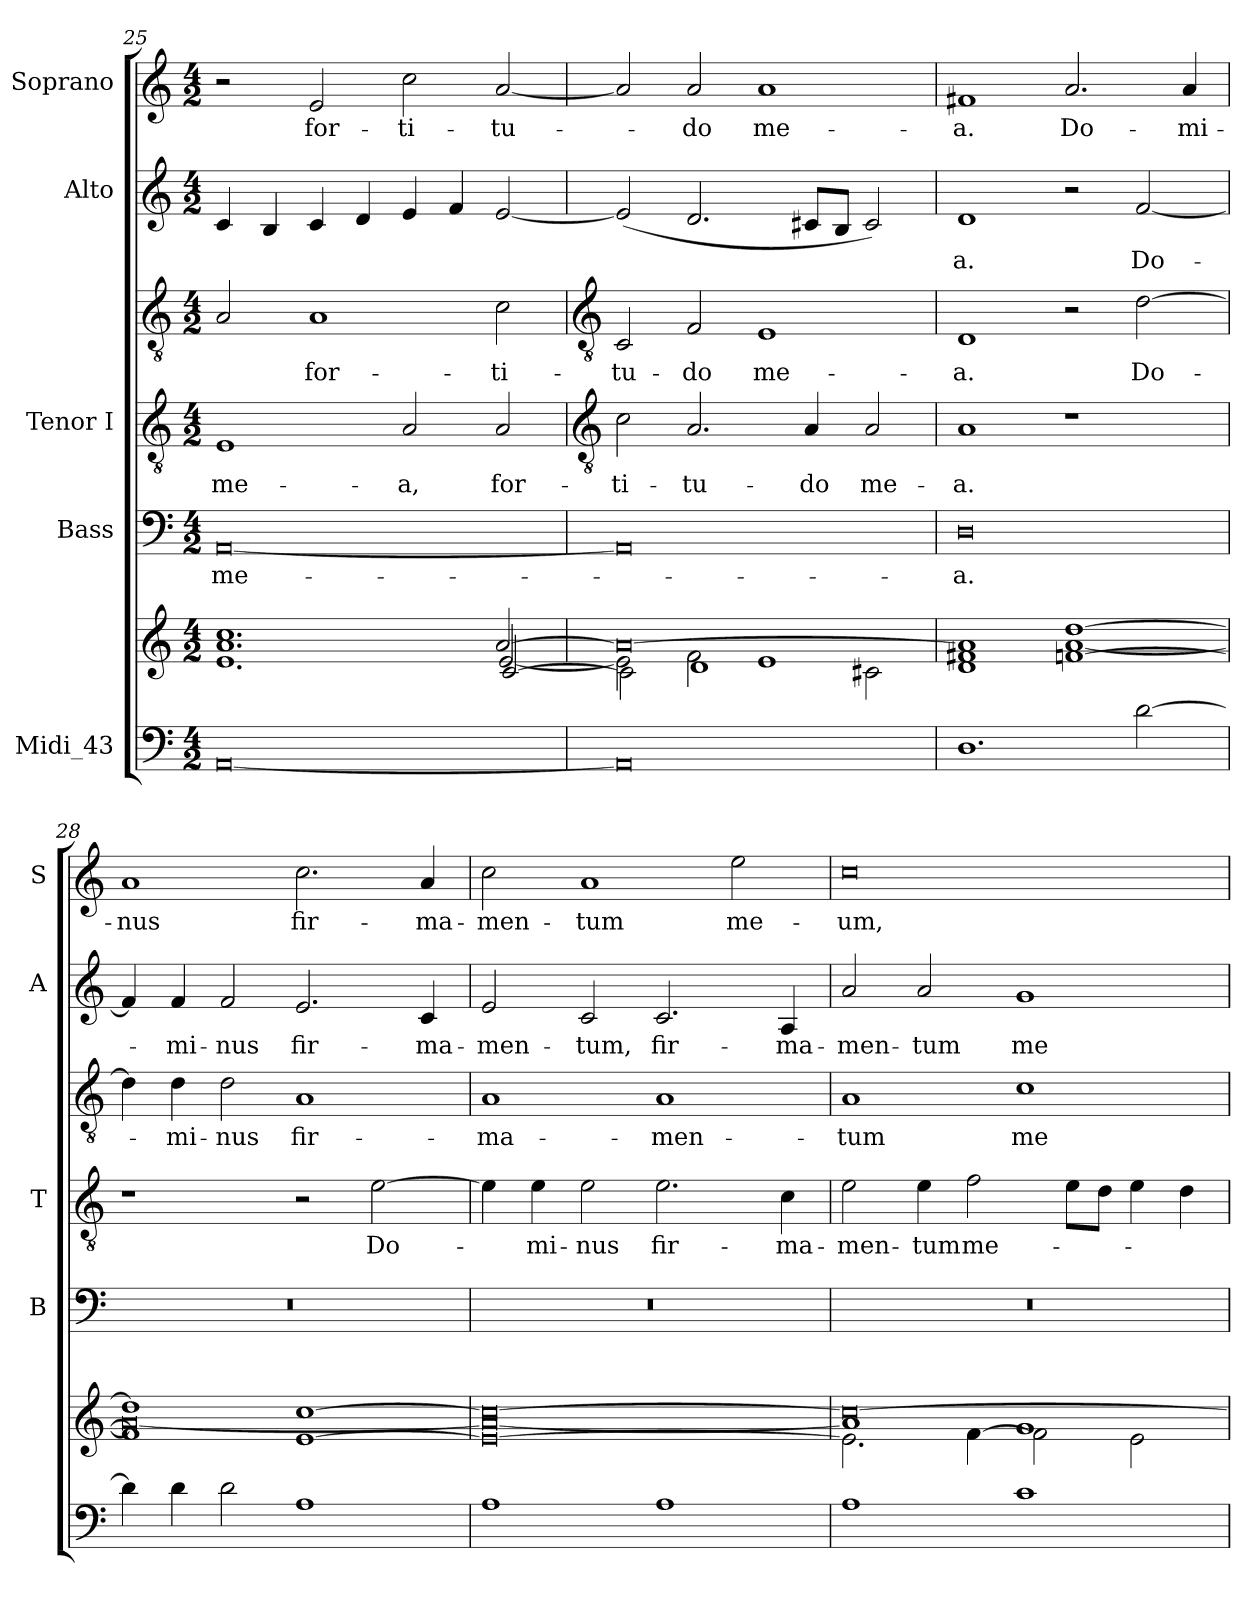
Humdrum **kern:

**kern	**kern	**kern	**text	**kern	**text	**kern	**text	**kern	**text	**kern	**text
*part5	*part5	*part4	*part4	*part3	*part3	*part3	*part3	*part2	*part2	*part1	*part1
*staff7	*staff6	*staff5	*staff5	*staff4	*staff4	*staff3	*staff3	*staff2	*staff2	*staff1	*staff1
*I"Midi_43	*	*I"Bass	*	*I"Tenor I	*	*	*	*I"Alto	*	*I"Soprano	*
*	*	*I'B	*	*I'T	*	*	*	*I'A	*	*I'S	*
*clefF4	*clefG2	*clefF4	*	*clefGv2	*	*clefGv2	*	*clefG2	*	*clefG2	*
*k[]	*k[]	*k[]	*	*k[]	*	*k[]	*	*k[]	*	*k[]	*
*C:	*C:	*C:	*	*C:	*	*C:	*	*C:	*	*C:	*
*M4/2	*M4/2	*M4/2	*	*M4/2	*	*M4/2	*	*M4/2	*	*M4/2	*
=25	=25	=25	=25	=25	=25	=25	=25	=25	=25	=25	=25
*	*^	*	*	*	*	*	*	*	*	*	*
*	*	*^	*	*	*	*	*	*	*	*	*	*
!	!	!	!	!	!LO:LY:b	!	!LO:LY:b	!	!	!	!	!	!
[0AA	1.cc/	1.a\	1.e\	[0AA	me-	1E	-me-	2A	.	4c	.	2r	.
.	.	.	.	.	.	.	.	.	.	4B	.	.	.
!	!	!	!	!	!	!	!	!	!LO:LY:b	!	!	!	!LO:LY:b
.	.	.	.	.	.	.	.	1A	for-	4c	.	2e	for-
.	.	.	.	.	.	.	.	.	.	4d	.	.	.
!	!	!	!	!	!	!	!LO:LY:b	!	!	!	!	!	!LO:LY:b
.	.	.	.	.	.	2A	-a,	.	.	4e	.	2cc	-ti-
.	.	.	.	.	.	.	.	.	.	4f	.	.	.
!	!	!	!	!	!	!	!LO:LY:b	!	!LO:LY:b	!	!	!	!LO:LY:b
.	[2a/	[2e/	[2c/	.	.	2A	for-	2c	-ti-	[2e	.	[2a	-tu-
!!LO:LB:g=z
=26	=26	=26	=26	=26	=26	=26	=26	=26	=26	=26	=26	=26	=26
*	*	*	*	*	*	*clefGv2	*	*clefGv2	*	*	*	*	*
!	!	!	!	!	!	!	!LO:LY:b	!	!LO:LY:b	!	!	!	!
0AA]	0a/_	2e\]	2c\]	0AA]	.	2c	-ti-	2C	-tu-	(<2e]	.	2a]	.
!	!	!	!	!	!	!	!LO:LY:b	!	!LO:LY:b	!	!	!	!LO:LY:b
.	.	2f\	1d\	.	.	2.A	-tu-	2F	-do	2.d	.	2a	-do
!	!	!	!	!	!	!	!	!	!LO:LY:b	!	!	!	!LO:LY:b
.	.	1e\	.	.	.	.	.	1E	me-	.	.	1a	me-
!	!	!	!	!	!	!	!LO:LY:b	!	!	!	!	!	!
.	.	.	.	.	.	4A	-do	.	.	8c#XL	.	.	.
.	.	.	.	.	.	.	.	.	.	8BJ	.	.	.
!	!	!	!	!	!	!	!LO:LY:b	!	!	!	!	!	!
.	.	.	2c#X\	.	.	2A	me-	.	.	2c#)	.	.	.
=27	=27	=27	=27	=27	=27	=27	=27	=27	=27	=27	=27	=27	=27
!	!	!	!	!	!LO:LY:b	!	!LO:LY:b	!	!LO:LY:b	!	!LO:LY:b	!	!LO:LY:b
1.D	1a/]	1f#X\	1d\	0D	a.	1A	a.	1D	-a.	1d	a.	1f#X	-a.
!	!	!	!	!	!	!	!	!	!	!	!	!	!LO:LY:b
.	[1dd/	[1a\	[1fn\	.	.	1r	.	2r	.	2r	.	2.a	Do-
!	!	!	!	!	!	!	!	!	!LO:LY:b	!	!LO:LY:b	!	!
[2d	.	.	.	.	.	.	.	[2d	Do-	[2f	Do-	.	.
!	!	!	!	!	!	!	!	!	!	!	!	!	!LO:LY:b
.	.	.	.	.	.	.	.	.	.	.	.	4a	-mi-
=28	=28	=28	=28	=28	=28	=28	=28	=28	=28	=28	=28	=28	=28
!	!	!	!	!	!	!	!	!	!	!	!	!	!LO:LY:b
4d]	1dd/]	0a\_	1f\]	0r	.	1r	.	4d]	.	4f]	.	1a	-nus
!	!	!	!	!	!	!	!	!	!LO:LY:b	!	!LO:LY:b	!	!
4d	.	.	.	.	.	.	.	4d	mi-	4f	mi-	.	.
!	!	!	!	!	!	!	!	!	!LO:LY:b	!	!LO:LY:b	!	!
2d	.	.	.	.	.	.	.	2d	-nus	2f	-nus	.	.
!	!	!	!	!	!	!	!	!	!LO:LY:b	!	!LO:LY:b	!	!LO:LY:b
1A	[1cc/	.	[1e\	.	.	2r	.	1A	fir-	2.e	fir-	2.cc	fir-
!	!	!	!	!	!	!	!LO:LY:b	!	!	!	!	!	!
.	.	.	.	.	.	[2e	-Do-	.	.	.	.	.	.
!	!	!	!	!	!	!	!	!	!	!	!LO:LY:b	!	!LO:LY:b
.	.	.	.	.	.	.	.	.	.	4c	-ma-	4a	-ma-
=29	=29	=29	=29	=29	=29	=29	=29	=29	=29	=29	=29	=29	=29
!	!	!	!	!	!	!	!	!	!LO:LY:b	!	!LO:LY:b	!	!LO:LY:b
1A	0cc/_	0a\_	0e\_	0r	.	4e]	.	1A	ma-	2e	-men-	2cc	-men-
!	!	!	!	!	!	!	!LO:LY:b	!	!	!	!	!	!
.	.	.	.	.	.	4e	-mi-	.	.	.	.	.	.
!	!	!	!	!	!	!	!LO:LY:b	!	!	!	!LO:LY:b	!	!LO:LY:b
.	.	.	.	.	.	2e	-nus	.	.	2c	-tum,	1a	-tum
!	!	!	!	!	!	!	!LO:LY:b	!	!LO:LY:b	!	!LO:LY:b	!	!
1A	.	.	.	.	.	2.e	fir-	1A	-men-	2.c	fir-	.	.
!	!	!	!	!	!	!	!	!	!	!	!	!	!LO:LY:b
.	.	.	.	.	.	.	.	.	.	.	.	2ee	me-
!	!	!	!	!	!	!	!LO:LY:b	!	!	!	!LO:LY:b	!	!
.	.	.	.	.	.	4c	-ma-	.	.	4A	-ma-	.	.
=30	=30	=30	=30	=30	=30	=30	=30	=30	=30	=30	=30	=30	=30
!	!	!	!	!	!	!	!LO:LY:b	!	!LO:LY:b	!	!LO:LY:b	!	!LO:LY:b
1A	0cc/_	1a\]	2.e\]	0r	.	2e	-men-	1A	-tum	2a	-men-	0cc	-um,
!	!	!	!	!	!	!	!LO:LY:b	!	!	!	!LO:LY:b	!	!
.	.	.	.	.	.	4e	-tum	.	.	2a	-tum	.	.
!	!	!	!	!	!	!	!LO:LY:b	!	!	!	!	!	!
.	.	.	[4f\	.	.	2f	me-	.	.	.	.	.	.
!	!	!	!	!	!	!	!	!	!LO:LY:b	!	!LO:LY:b	!	!
1c	.	1g\	2f\]	.	.	.	.	1c	me-	1g	me-	.	.
.	.	.	.	.	.	8eL	.	.	.	.	.	.	.
.	.	.	.	.	.	8dJ	.	.	.	.	.	.	.
.	.	.	2e\	.	.	4e	.	.	.	.	.	.	.
.	.	.	.	.	.	4d	.	.	.	.	.	.	.
*	*v	*v	*v	*	*	*	*	*	*	*	*	*	*
=	=	=	=	=	=	=	=	=	=	=	=
*-	*-	*-	*-	*-	*-	*-	*-	*-	*-	*-	*-
